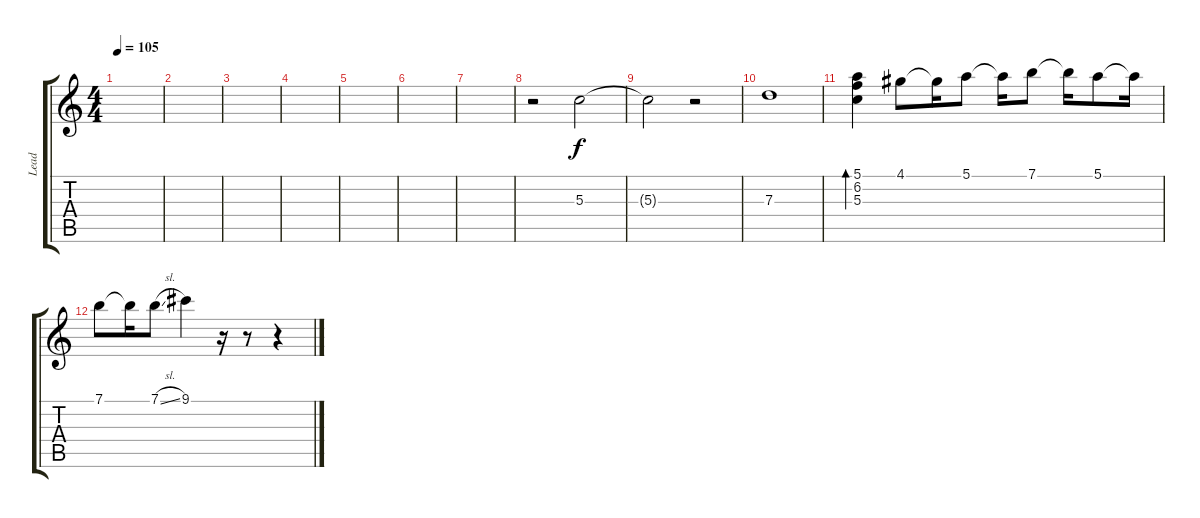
\track ("Lead" "Lead") {instrument acousticguitarsteel}
\staff {score tabs}
\tuning (E4 B3 G3 D3 A2 E2) {hide}
\ts (4 4)
\tempo 105
\clef g2
\ks c
|
|
|
|
|
|
|
r.2 5.3.2{volume 12 instrument seashore} |
5.3{t}.2 r.2 |
7.3.1 |
(5.1 6.2 5.3).4{bd 480 volume 12 instrument acousticguitarsteel} 4.1.8 4.1{t}.16 5.1.8 5.1{t}.16 7.1.8 7.1{t}.16 5.1.8 5.1{t}.16 |
7.1.8 7.1{t}.16 7.1{sl}.8 9.1.4 r.16 r.8 r.4
